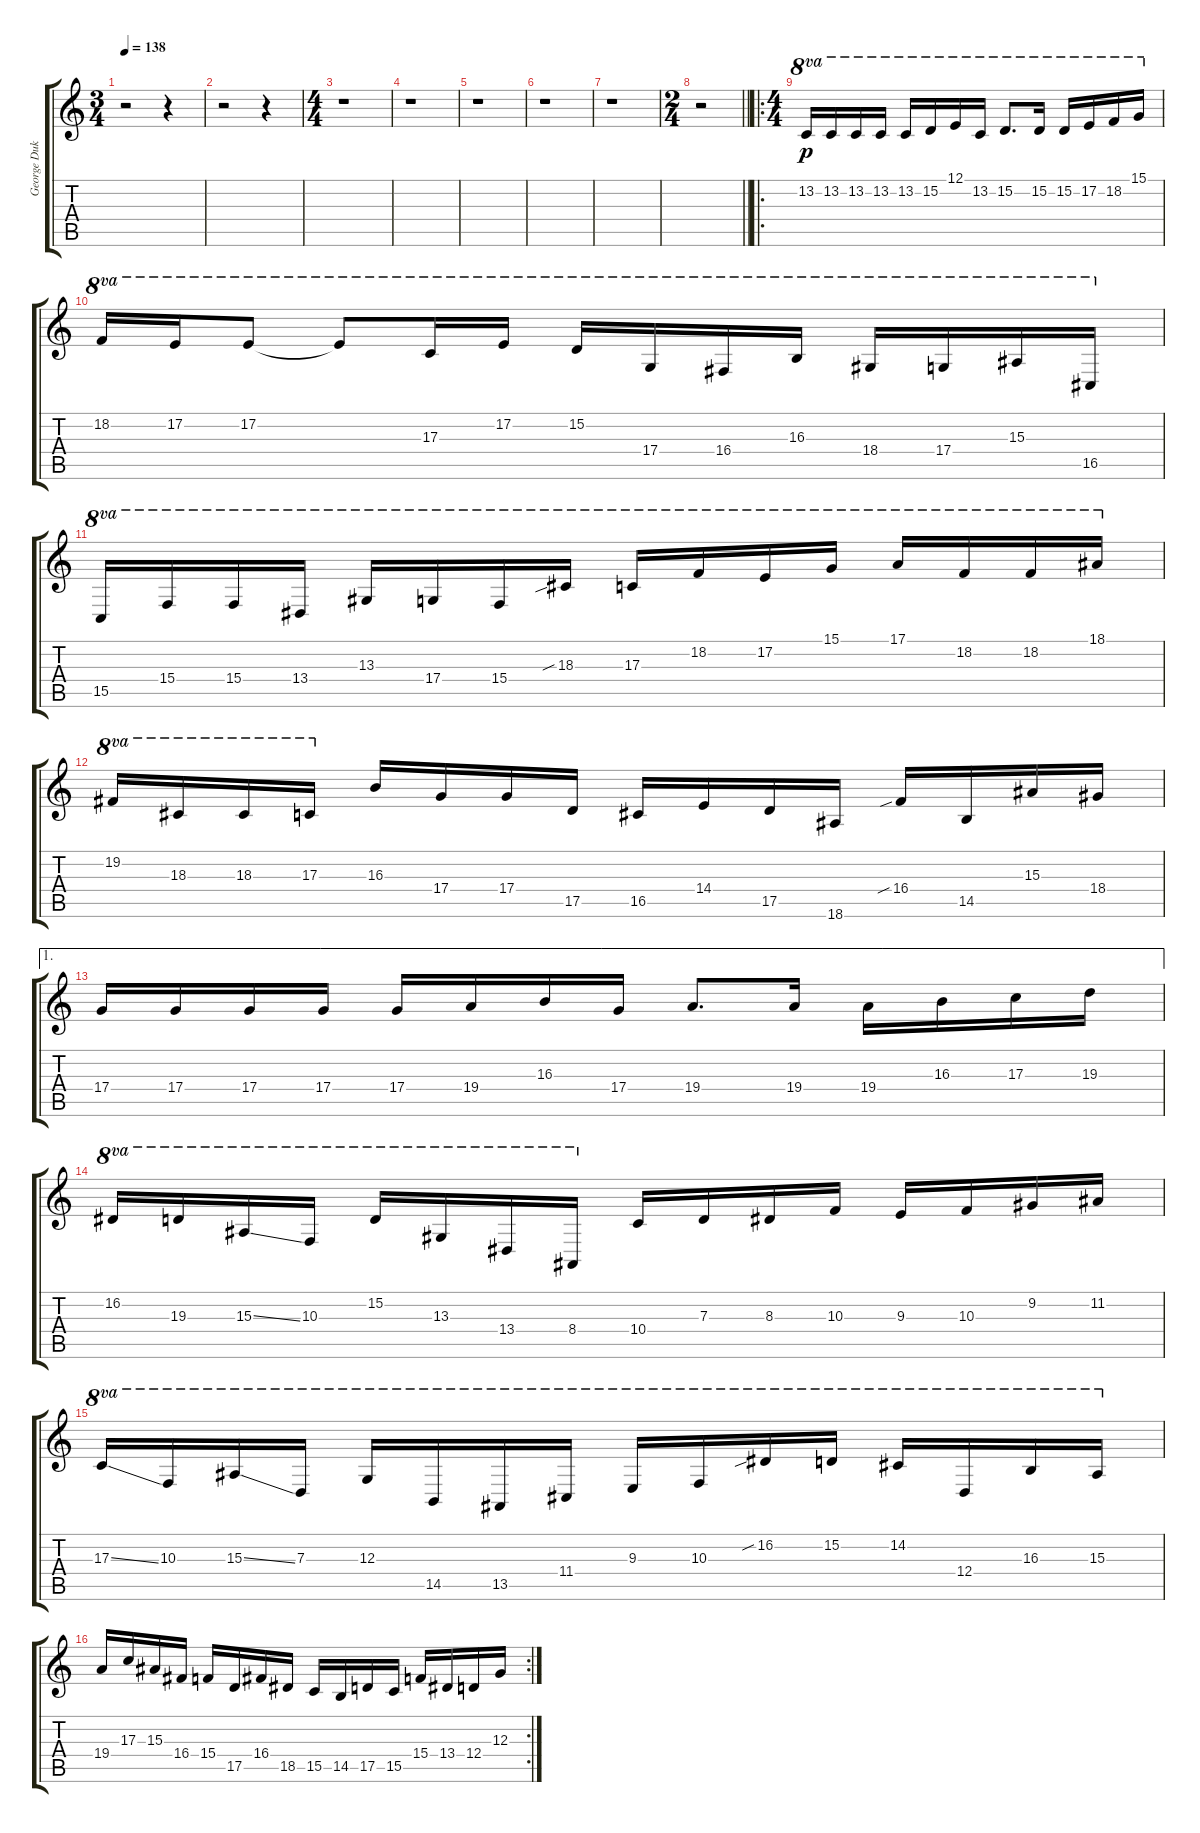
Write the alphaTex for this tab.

\track ("George Duke - Synthesizer 1" "George Duk") {instrument lead2sawtooth}
\staff {score tabs}
\tuning (E4 B3 G3 D3 A2 E2) {hide}
\ts (3 4)
\tempo 138
\clef g2
\ks c
r.2{dy p} r.4 |
r.2 r.4 |
\ts (4 4)
r.1 |
r.1 |
r.1 |
r.1 |
r.1 |
\ts (2 4)
\barLineRight lightlight
r.2 |
\ro
\ts (4 4)
13.2.16{ot 8va} 13.2.16{ot 8va} 13.2.16{ot 8va} 13.2.16{ot 8va} 13.2.16{ot 8va} 15.2.16{ot 8va} 12.1.16{ot 8va} 13.2.16{ot 8va} 15.2.8{d ot 8va} 15.2.16{ot 8va} 15.2.16{ot 8va} 17.2.16{ot 8va} 18.2.16{ot 8va} 15.1.16{ot 8va} |
18.2.16{ot 8va} 17.2.16{ot 8va} 17.2.8{ot 8va} 17.2{t}.8{ot 8va} 17.3.16{ot 8va} 17.2.16{ot 8va} 15.2.16{ot 8va} 17.4.16{ot 8va} 16.4.16{ot 8va} 16.3.16{ot 8va} 18.4.16{ot 8va} 17.4.16{ot 8va} 15.3.16{ot 8va} 16.5.16{ot 8va} |
15.5.16{ot 8va} 15.4.16{ot 8va} 15.4.16{ot 8va} 13.4.16{ot 8va} 13.3.16{ot 8va} 17.4.16{ot 8va} 15.4.16{ot 8va} 18.3{sib}.16{ot 8va} 17.3.16{ot 8va} 18.2.16{ot 8va} 17.2.16{ot 8va} 15.1.16{ot 8va} 17.1.16{ot 8va} 18.2.16{ot 8va} 18.2.16{ot 8va} 18.1.16{ot 8va} |
19.2.16{ot 8va} 18.3.16{ot 8va} 18.3.16{ot 8va} 17.3.16{ot 8va} 16.3.16 17.4.16 17.4.16 17.5.16 16.5.16 14.4.16 17.5.16 18.6.16 16.4{sib}.16 14.5.16 15.3.16 18.4.16 |
\ae 1
17.4.16 17.4.16 17.4.16 17.4.16 17.4.16 19.4.16 16.3.16 17.4.16 19.4.8{d} 19.4.16 19.4.16 16.3.16 17.3.16 19.3.16 |
16.2.16{ot 8va} 19.3.16{ot 8va} 15.3{ss}.16{ot 8va} 10.3.16{ot 8va} 15.2.16{ot 8va} 13.3.16{ot 8va} 13.4.16{ot 8va} 8.4.16{ot 8va} 10.4.16 7.3.16 8.3.16 10.3.16 9.3.16 10.3.16 9.2.16 11.2.16 |
17.3{ss}.16{ot 8va} 10.3.16{ot 8va} 15.3{ss}.16{ot 8va} 7.3.16{ot 8va} 12.3.16{ot 8va} 14.5.16{ot 8va} 13.5.16{ot 8va} 11.4.16{ot 8va} 9.3.16{ot 8va} 10.3.16{ot 8va} 16.2{sib}.16{ot 8va} 15.2.16{ot 8va} 14.2.16{ot 8va} 12.4.16{ot 8va} 16.3.16{ot 8va} 15.3.16{ot 8va} |
\rc 2
19.4.16 17.3.16 15.3.16 16.4.16 15.4.16 17.5.16 16.4.16 18.5.16 15.5.16 14.5.16 17.5.16 15.5.16 15.4.16 13.4.16 12.4.16 12.3.16
